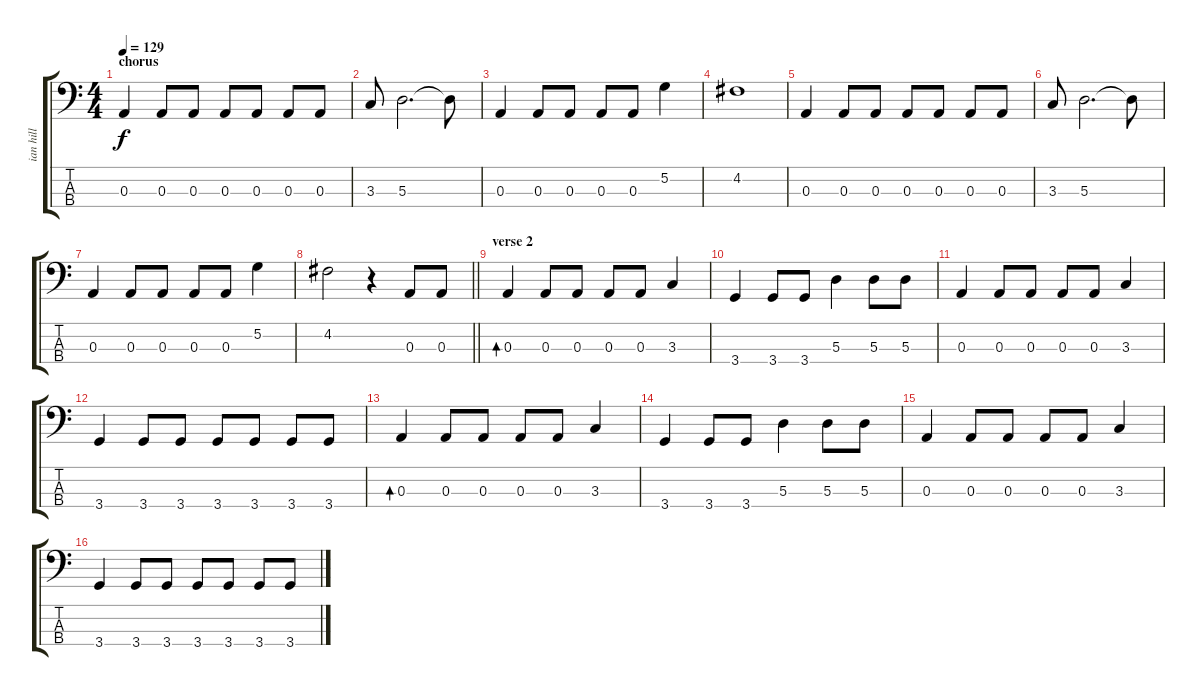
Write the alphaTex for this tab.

\track ("ian hill" "ian hill") {instrument acousticguitarsteel}
\staff {score tabs}
\tuning (G2 D2 A1 E1) {hide}
\ts (4 4)
\section ("" "chorus")
\tempo 129
\clef f4
\ks c
0.3.4{dy f} 0.3.8 0.3.8 0.3.8 0.3.8 0.3.8 0.3.8 |
3.3.8 5.3.2{d} 5.3{t}.8 |
0.3.4 0.3.8 0.3.8 0.3.8 0.3.8 5.2.4 |
4.2.1 |
0.3.4 0.3.8 0.3.8 0.3.8 0.3.8 0.3.8 0.3.8 |
3.3.8 5.3.2{d} 5.3{t}.8 |
0.3.4 0.3.8 0.3.8 0.3.8 0.3.8 5.2.4 |
\barLineRight lightlight
4.2.2 r.4 0.3.8 0.3.8 |
\section ("" "verse 2")
0.3.4{bd 120} 0.3.8 0.3.8 0.3.8 0.3.8 3.3.4 |
3.4.4 3.4.8 3.4.8 5.3.4 5.3.8 5.3.8 |
0.3.4 0.3.8 0.3.8 0.3.8 0.3.8 3.3.4 |
3.4.4 3.4.8 3.4.8 3.4.8 3.4.8 3.4.8 3.4.8 |
0.3.4{bd 120} 0.3.8 0.3.8 0.3.8 0.3.8 3.3.4 |
3.4.4 3.4.8 3.4.8 5.3.4 5.3.8 5.3.8 |
0.3.4 0.3.8 0.3.8 0.3.8 0.3.8 3.3.4 |
3.4.4 3.4.8 3.4.8 3.4.8 3.4.8 3.4.8 3.4.8
